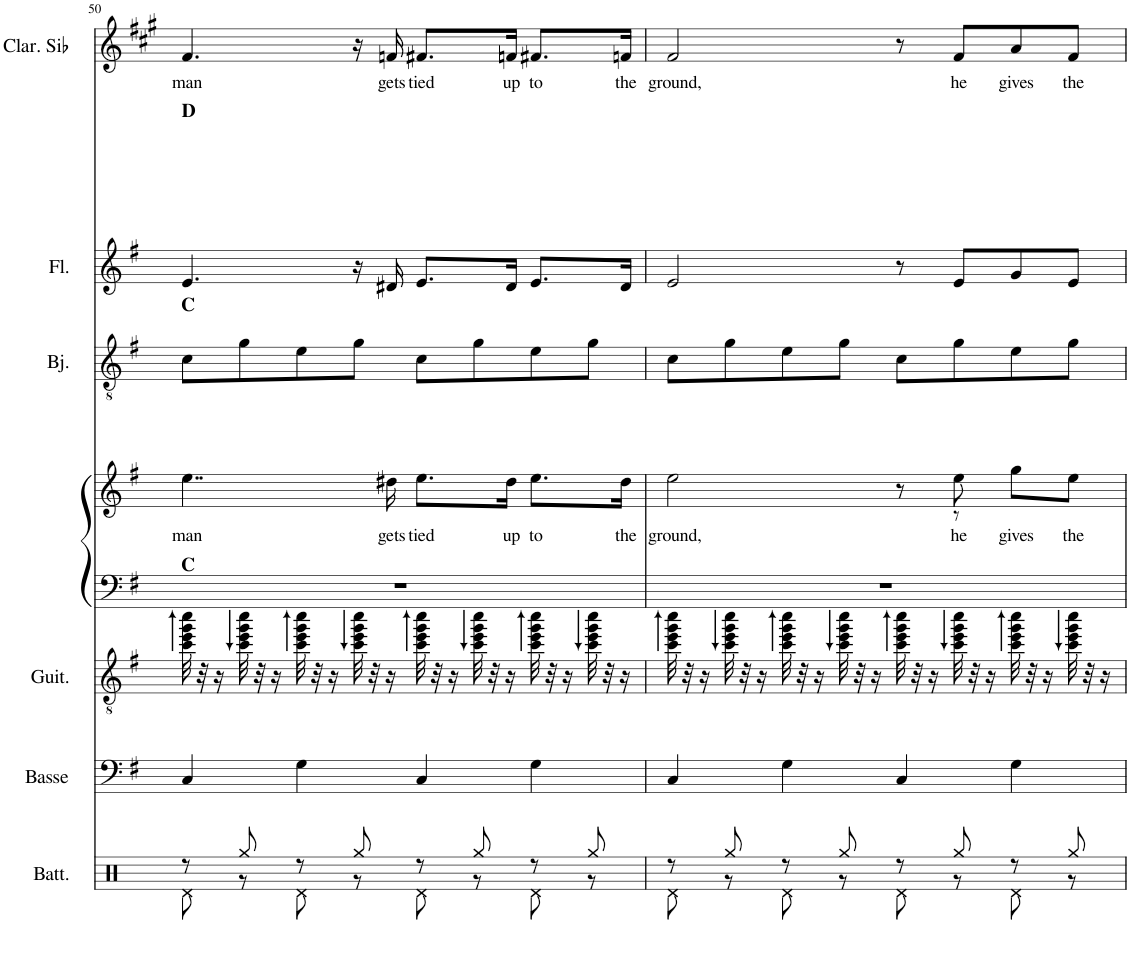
**kern	**kern	**kern	**kern	**kern	**text	**harte	**kern	**kern	**harte	**kern	**text	**harte
*part7	*part6	*part5	*part4	*part4	*part4	*part4	*part3	*part2	*part2	*part1	*part1	*part1
*staff8	*staff7	*staff6	*staff5	*staff4	*staff4	*	*staff3	*staff2	*	*staff1	*staff1	*
*I"Batterie	*I"Basse acoustique	*I"Guitare classique	*I"Piano-chant	*	*	*	*I"Banjo	*I"Flûte	*	*I"Clarinette en Sib	*	*
*I'Batt.	*I'Basse	*I'Guit.	*I'Pno	*	*	*	*I'Bj.	*I'Fl.	*	*I'Clar. Sib	*	*
!!LO:PB:g=z
*clefX	*clefF4	*clefGv2	*clefF4	*clefG2	*	*	*clefGv2	*clefG2	*	*clefG2	*	*
*	*Trd7c12	*	*	*	*	*	*	*	*	*Trd1c2	*	*
*k[f#]	*k[f#]	*k[f#]	*k[f#]	*k[f#]	*	*	*k[f#]	*k[f#]	*	*k[f#c#g#]	*	*
*M4/4	*M4/4	*M4/4	*M4/4	*M4/4	*	*	*M4/4	*M4/4	*	*M4/4	*	*
=50	=50	=50	=50	=50	=50	=50	=50	=50	=50	=50	=50	=50
*^	*	*	*	*	*	*	*	*	*	*	*	*
!	!	!	!	!	!	!LO:LY:b	!	!	!	!	!	!LO:LY:b	!
8r	8Rd\	4C/	32cc\ 32ee\ 32gg\ 32ccc\	1r	4..ee\	man	C:maj	8c\L	4.e/	C:maj	4.f#/	man	D:maj
.	.	.	32r	.	.	.	.	.	.	.	.	.	.
.	.	.	16r	.	.	.	.	.	.	.	.	.	.
8Rgg/	8r	.	32cc\ 32ee\ 32gg\ 32ccc\	.	.	.	.	8g\	.	.	.	.	.
.	.	.	32r	.	.	.	.	.	.	.	.	.	.
.	.	.	16r	.	.	.	.	.	.	.	.	.	.
8r	8Rd\	4G\	32cc\ 32ee\ 32gg\ 32ccc\	.	.	.	.	8e\	.	.	.	.	.
.	.	.	32r	.	.	.	.	.	.	.	.	.	.
.	.	.	16r	.	.	.	.	.	.	.	.	.	.
8Rgg/	8r	.	32cc\ 32ee\ 32gg\ 32ccc\	.	.	.	.	8g\J	16r	.	16r	.	.
.	.	.	32r	.	.	.	.	.	.	.	.	.	.
!	!	!	!	!	!	!LO:LY:b	!	!	!	!	!	!LO:LY:b	!
.	.	.	16r	.	16dd#X\	gets	.	.	16d#X/	.	16fn/	gets	.
!	!	!	!	!	!	!LO:LY:b	!	!	!	!	!	!LO:LY:b	!
8r	8Rd\	4C/	32cc\ 32ee\ 32gg\ 32ccc\	.	8.ee\L	tied	.	8c\L	8.e/L	.	8.f#X/L	tied	.
.	.	.	32r	.	.	.	.	.	.	.	.	.	.
.	.	.	16r	.	.	.	.	.	.	.	.	.	.
8Rgg/	8r	.	32cc\ 32ee\ 32gg\ 32ccc\	.	.	.	.	8g\	.	.	.	.	.
.	.	.	32r	.	.	.	.	.	.	.	.	.	.
!	!	!	!	!	!	!LO:LY:b	!	!	!	!	!	!LO:LY:b	!
.	.	.	16r	.	16dd#\Jk	up	.	.	16d#/Jk	.	16fn/Jk	up	.
!	!	!	!	!	!	!LO:LY:b	!	!	!	!	!	!LO:LY:b	!
8r	8Rd\	4G\	32cc\ 32ee\ 32gg\ 32ccc\	.	8.ee\L	to	.	8e\	8.e/L	.	8.f#X/L	to	.
.	.	.	32r	.	.	.	.	.	.	.	.	.	.
.	.	.	16r	.	.	.	.	.	.	.	.	.	.
8Rgg/	8r	.	32cc\ 32ee\ 32gg\ 32ccc\	.	.	.	.	8g\J	.	.	.	.	.
.	.	.	32r	.	.	.	.	.	.	.	.	.	.
!	!	!	!	!	!	!LO:LY:b	!	!	!	!	!	!LO:LY:b	!
.	.	.	16r	.	16dd#\Jk	the	.	.	16d#/Jk	.	16fn/Jk	the	.
=51	=51	=51	=51	=51	=51	=51	=51	=51	=51	=51	=51	=51	=51
!	!	!	!	!	!	!LO:LY:b	!	!	!	!	!	!LO:LY:b	!
*	*	*	*	*	*^	*	*	*	*	*	*	*	*
8r	8Rd\	4C/	32cc\ 32ee\ 32gg\ 32ccc\	1r	2ee\	8ryy	ground,	.	8c\L	2e/	.	2f#/	ground,	.
.	.	.	32r	.	.	.	.	.	.	.	.	.	.	.
.	.	.	16r	.	.	.	.	.	.	.	.	.	.	.
*	*	*	*	*	*v	*v	*	*	*	*	*	*	*	*
8Rgg/	8r	.	32cc\ 32ee\ 32gg\ 32ccc\	.	.	.	.	8g\	.	.	.	.	.
.	.	.	32r	.	.	.	.	.	.	.	.	.	.
.	.	.	16r	.	.	.	.	.	.	.	.	.	.
8r	8Rd\	4G\	32cc\ 32ee\ 32gg\ 32ccc\	.	.	.	.	8e\	.	.	.	.	.
.	.	.	32r	.	.	.	.	.	.	.	.	.	.
.	.	.	16r	.	.	.	.	.	.	.	.	.	.
8Rgg/	8r	.	32cc\ 32ee\ 32gg\ 32ccc\	.	.	.	.	8g\J	.	.	.	.	.
.	.	.	32r	.	.	.	.	.	.	.	.	.	.
.	.	.	16r	.	.	.	.	.	.	.	.	.	.
8r	8Rd\	4C/	32cc\ 32ee\ 32gg\ 32ccc\	.	8r	.	.	8c\L	8r	.	8r	.	.
.	.	.	32r	.	.	.	.	.	.	.	.	.	.
.	.	.	16r	.	.	.	.	.	.	.	.	.	.
!	!	!	!	!	!	!LO:LY:b	!	!	!	!	!	!LO:LY:b	!
*	*	*	*	*	*^	*	*	*	*	*	*	*	*
8Rgg/	8r	.	32cc\ 32ee\ 32gg\ 32ccc\	.	8ee\	8r	he	.	8g\	8e/L	.	8f#/L	he	.
.	.	.	32r	.	.	.	.	.	.	.	.	.	.	.
.	.	.	16r	.	.	.	.	.	.	.	.	.	.	.
!	!	!	!	!	!	!	!LO:LY:b	!	!	!	!	!	!LO:LY:b	!
8r	8Rd\	4G\	32cc\ 32ee\ 32gg\ 32ccc\	.	8gg\L	4ryy	gives	.	8e\	8g/	.	8a/	gives	.
.	.	.	32r	.	.	.	.	.	.	.	.	.	.	.
.	.	.	16r	.	.	.	.	.	.	.	.	.	.	.
!	!	!	!	!	!	!	!LO:LY:b	!	!	!	!	!	!LO:LY:b	!
8Rgg/	8r	.	32cc\ 32ee\ 32gg\ 32ccc\	.	8ee\J	.	the	.	8g\J	8e/J	.	8f#/J	the	.
.	.	.	32r	.	.	.	.	.	.	.	.	.	.	.
.	.	.	16r	.	.	.	.	.	.	.	.	.	.	.
*v	*v	*	*	*	*v	*v	*	*	*	*	*	*	*	*
=	=	=	=	=	=	=	=	=	=	=	=	=
*-	*-	*-	*-	*-	*-	*-	*-	*-	*-	*-	*-	*-
